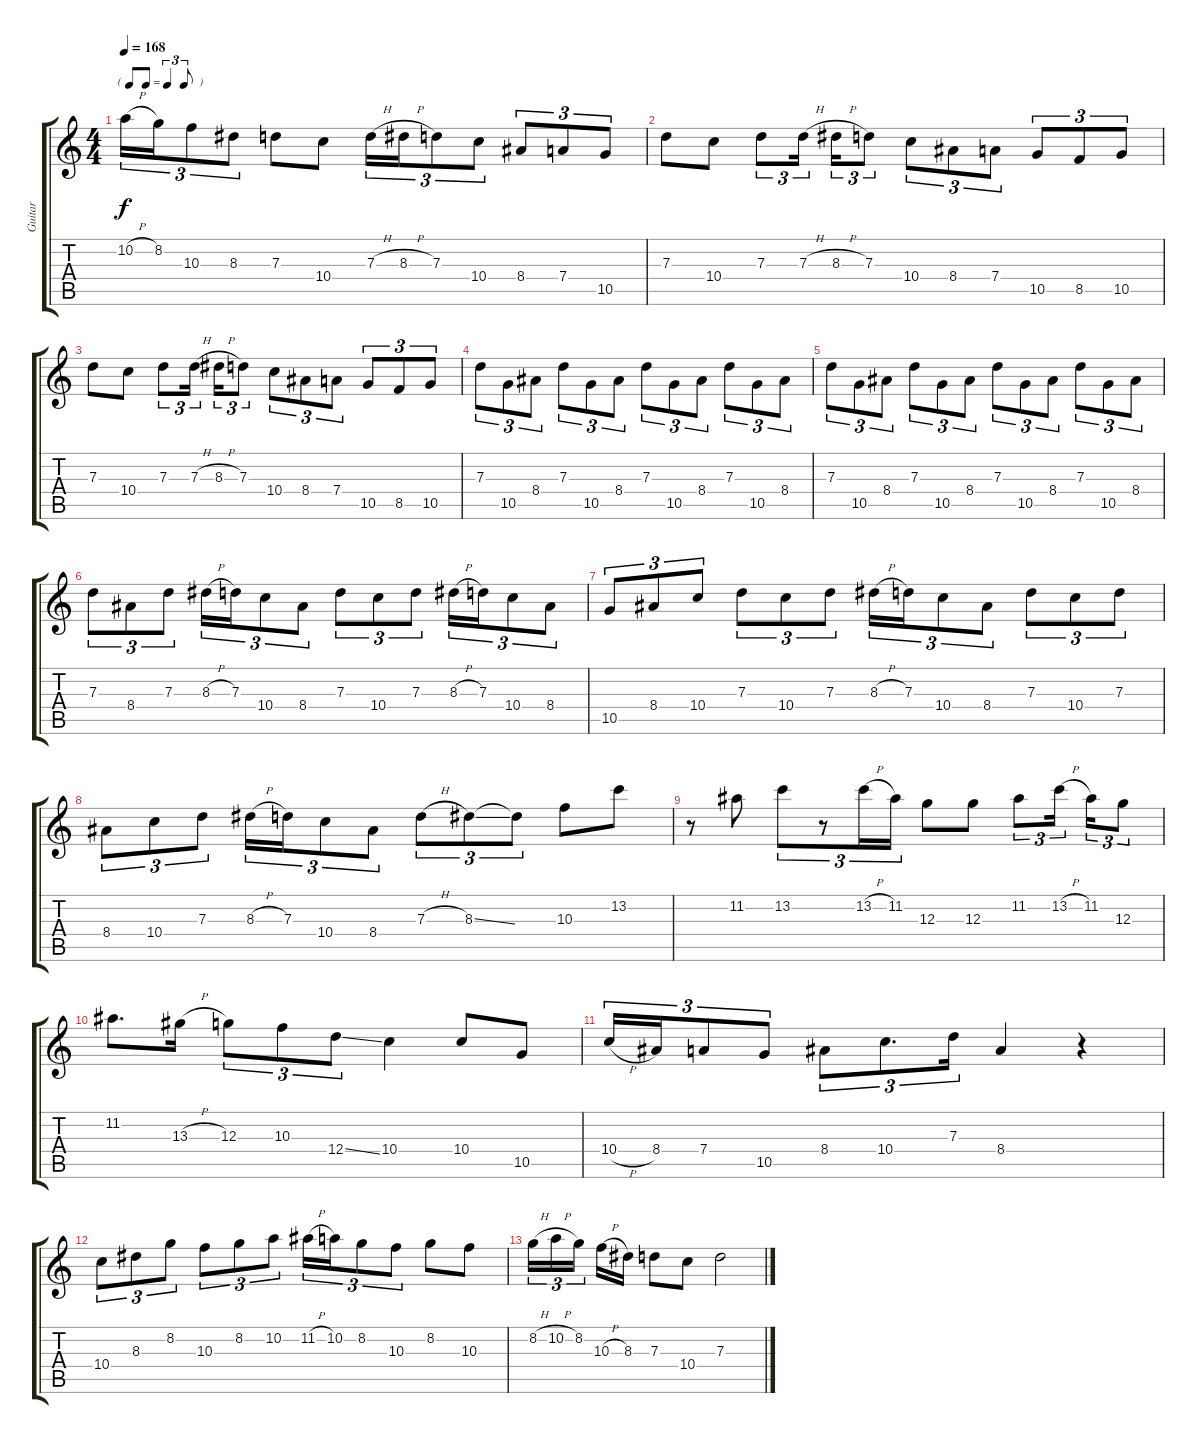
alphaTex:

\track ("Guitar" "Guitar") {instrument overdrivenguitar}
\staff {score tabs}
\tuning (E4 B3 G3 D3 A2 E2) {hide}
\ts (4 4)
\tf triplet8th
\tempo 168
\clef g2
\ks c
10.2{h}.16{tu (3 2) dy f} 8.2.16{tu (3 2)} 10.3.8{tu (3 2)} 8.3.8{tu (3 2)} 7.3.8 10.4.8 7.3{h}.16{tu (3 2)} 8.3{h}.16{tu (3 2)} 7.3.8{tu (3 2)} 10.4.8{tu (3 2)} 8.4.8{tu (3 2)} 7.4.8{tu (3 2)} 10.5.8{tu (3 2)} |
7.3.8 10.4.8 7.3.8{tu (3 2)} 7.3{h}.16{tu (3 2) beam splitsecondary} 8.3{h}.16{tu (3 2)} 7.3.8{tu (3 2)} 10.4.8{tu (3 2)} 8.4.8{tu (3 2)} 7.4.8{tu (3 2)} 10.5.8{tu (3 2)} 8.5.8{tu (3 2)} 10.5.8{tu (3 2)} |
7.3.8 10.4.8 7.3.8{tu (3 2)} 7.3{h}.16{tu (3 2) beam splitsecondary} 8.3{h}.16{tu (3 2)} 7.3.8{tu (3 2)} 10.4.8{tu (3 2)} 8.4.8{tu (3 2)} 7.4.8{tu (3 2)} 10.5.8{tu (3 2)} 8.5.8{tu (3 2)} 10.5.8{tu (3 2)} |
7.3.8{tu (3 2)} 10.5.8{tu (3 2)} 8.4.8{tu (3 2)} 7.3.8{tu (3 2)} 10.5.8{tu (3 2)} 8.4.8{tu (3 2)} 7.3.8{tu (3 2)} 10.5.8{tu (3 2)} 8.4.8{tu (3 2)} 7.3.8{tu (3 2)} 10.5.8{tu (3 2)} 8.4.8{tu (3 2)} |
7.3.8{tu (3 2)} 10.5.8{tu (3 2)} 8.4.8{tu (3 2)} 7.3.8{tu (3 2)} 10.5.8{tu (3 2)} 8.4.8{tu (3 2)} 7.3.8{tu (3 2)} 10.5.8{tu (3 2)} 8.4.8{tu (3 2)} 7.3.8{tu (3 2)} 10.5.8{tu (3 2)} 8.4.8{tu (3 2)} |
7.3.8{tu (3 2)} 8.4.8{tu (3 2)} 7.3.8{tu (3 2)} 8.3{h}.16{tu (3 2)} 7.3.16{tu (3 2)} 10.4.8{tu (3 2)} 8.4.8{tu (3 2)} 7.3.8{tu (3 2)} 10.4.8{tu (3 2)} 7.3.8{tu (3 2)} 8.3{h}.16{tu (3 2)} 7.3.16{tu (3 2)} 10.4.8{tu (3 2)} 8.4.8{tu (3 2)} |
10.5.8{tu (3 2)} 8.4.8{tu (3 2)} 10.4.8{tu (3 2)} 7.3.8{tu (3 2)} 10.4.8{tu (3 2)} 7.3.8{tu (3 2)} 8.3{h}.16{tu (3 2)} 7.3.16{tu (3 2)} 10.4.8{tu (3 2)} 8.4.8{tu (3 2)} 7.3.8{tu (3 2)} 10.4.8{tu (3 2)} 7.3.8{tu (3 2)} |
8.4.8{tu (3 2)} 10.4.8{tu (3 2)} 7.3.8{tu (3 2)} 8.3{h}.16{tu (3 2)} 7.3.16{tu (3 2)} 10.4.8{tu (3 2)} 8.4.8{tu (3 2)} 7.3{h}.8{tu (3 2)} 8.3{ss}.8{tu (3 2)} 8.3{t}.8{tu (3 2)} 10.3.8 13.2.8 |
r.8 11.2.8 13.2.8{tu (3 2)} r.8{tu (3 2)} 13.2{h}.16{tu (3 2)} 11.2.16{tu (3 2)} 12.3.8 12.3.8 11.2.8{tu (3 2)} 13.2{h}.16{tu (3 2) beam splitsecondary} 11.2.16{tu (3 2)} 12.3.8{tu (3 2)} |
11.2.8{d} 13.3{h}.16 12.3.8{tu (3 2)} 10.3.8{tu (3 2)} 12.4{ss}.8{tu (3 2)} 10.4.4 10.4.8 10.5.8 |
10.4{h}.16{tu (3 2)} 8.4.16{tu (3 2)} 7.4.8{tu (3 2)} 10.5.8{tu (3 2)} 8.4.8{tu (3 2)} 10.4.8{d tu (3 2)} 7.3.16{tu (3 2)} 8.4.4 r.4 |
10.4.8{tu (3 2)} 8.3.8{tu (3 2)} 8.2.8{tu (3 2)} 10.3.8{tu (3 2)} 8.2.8{tu (3 2)} 10.2.8{tu (3 2)} 11.2{h}.16{tu (3 2)} 10.2.16{tu (3 2)} 8.2.8{tu (3 2)} 10.3.8{tu (3 2)} 8.2.8 10.3.8 |
8.2{h}.16{tu (3 2)} 10.2{h}.16{tu (3 2)} 8.2.16{tu (3 2) beam splitsecondary} 10.3{h}.16 8.3.16 7.3.8 10.4.8 7.3.2
